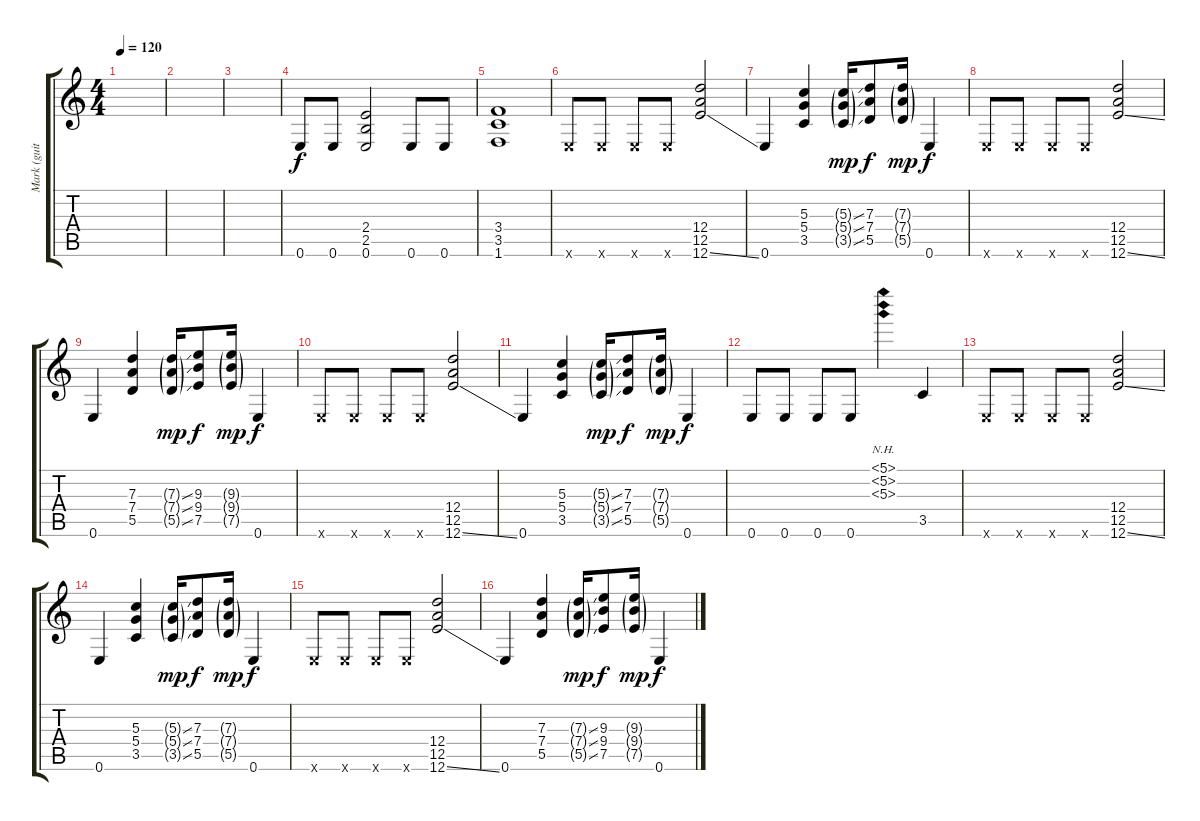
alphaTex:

\track ("Mark (guitar)" "Mark (guit") {instrument overdrivenguitar}
\staff {score tabs}
\tuning (E4 B3 G3 D3 A2 E2) {hide}
\ts (4 4)
\tempo 120
\clef g2
\ks c
|
|
|
0.6.8 0.6.8 (2.4 2.5 0.6).2 0.6.8 0.6.8 |
(3.4 3.5 1.6).1 |
0.6{x}.8 0.6{x}.8 0.6{x}.8 0.6{x}.8 (12.4 12.5 12.6{ss}).2 |
0.6.4 (5.3 5.4 3.5).4 (5.3{ss g} 5.4{ss g} 3.5{ss g}).16{dy mp} (7.3 7.4 5.5).8{dy f} (7.3{g} 7.4{g} 5.5{g}).16{dy mp} 0.6.4{dy f} |
0.6{x}.8 0.6{x}.8 0.6{x}.8 0.6{x}.8 (12.4 12.5 12.6{ss}).2 |
0.6.4 (7.3 7.4 5.5).4 (7.3{ss g} 7.4{ss g} 5.5{ss g}).16{dy mp} (9.3 9.4 7.5).8{dy f} (9.3{g} 9.4{g} 7.5{g}).16{dy mp} 0.6.4{dy f} |
0.6{x}.8 0.6{x}.8 0.6{x}.8 0.6{x}.8 (12.4 12.5 12.6{ss}).2 |
0.6.4 (5.3 5.4 3.5).4 (5.3{ss g} 5.4{ss g} 3.5{ss g}).16{dy mp} (7.3 7.4 5.5).8{dy f} (7.3{g} 7.4{g} 5.5{g}).16{dy mp} 0.6.4{dy f} |
0.6.8 0.6.8 0.6.8 0.6.8 (5.1{nh} 5.2{nh} 5.3{nh}).4 3.5.4 |
0.6{x}.8 0.6{x}.8 0.6{x}.8 0.6{x}.8 (12.4 12.5 12.6{ss}).2 |
0.6.4 (5.3 5.4 3.5).4 (5.3{ss g} 5.4{ss g} 3.5{ss g}).16{dy mp} (7.3 7.4 5.5).8{dy f} (7.3{g} 7.4{g} 5.5{g}).16{dy mp} 0.6.4{dy f} |
0.6{x}.8 0.6{x}.8 0.6{x}.8 0.6{x}.8 (12.4 12.5 12.6{ss}).2 |
0.6.4 (7.3 7.4 5.5).4 (7.3{ss g} 7.4{ss g} 5.5{ss g}).16{dy mp} (9.3 9.4 7.5).8{dy f} (9.3{g} 9.4{g} 7.5{g}).16{dy mp} 0.6.4{dy f}
